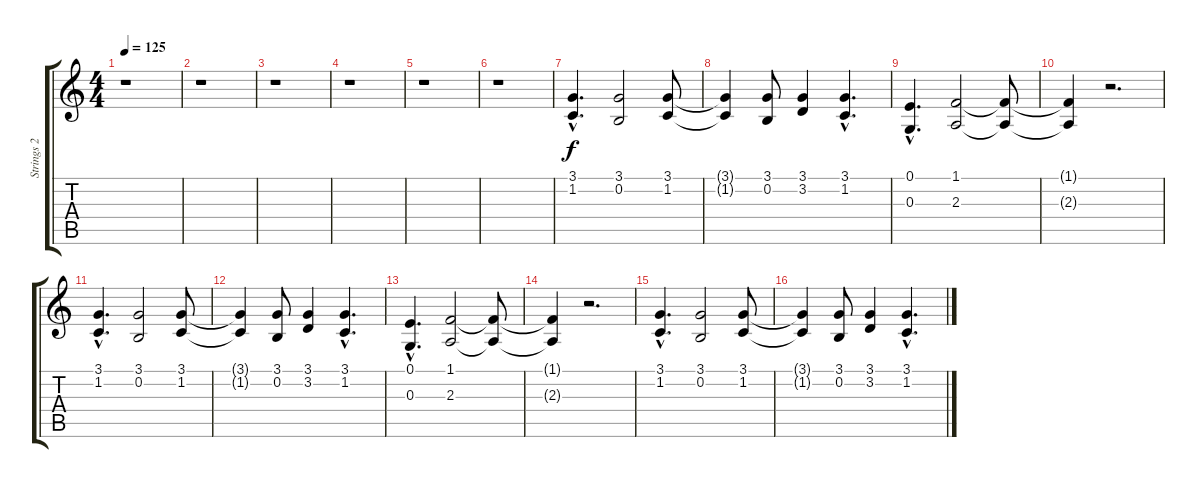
\track ("Strings 2" "Strings 2") {instrument stringensemble1}
\staff {score tabs}
\tuning (E4 B3 G3 D3 A2 E2) {hide}
\ts (4 4)
\tempo 125
\clef g2
\ks c
r.1{dy f} |
r.1 |
r.1 |
r.1 |
r.1 |
r.1 |
(3.1{hac} 1.2{hac}).4{d} (3.1 0.2).2 (3.1 1.2).8 |
(3.1{t} 1.2{t}).4 (3.1 0.2).8 (3.1 3.2).4 (3.1{hac} 1.2{hac}).4{d} |
(0.1{hac} 0.3{hac}).4{d} (1.1 2.3).2 (1.1{t} 2.3{t}).8 |
(1.1{t} 2.3{t}).4 r.2{d} |
(3.1{hac} 1.2{hac}).4{d} (3.1 0.2).2 (3.1 1.2).8 |
(3.1{t} 1.2{t}).4 (3.1 0.2).8 (3.1 3.2).4 (3.1{hac} 1.2{hac}).4{d} |
(0.1{hac} 0.3{hac}).4{d} (1.1 2.3).2 (1.1{t} 2.3{t}).8 |
(1.1{t} 2.3{t}).4 r.2{d} |
(3.1{hac} 1.2{hac}).4{d} (3.1 0.2).2 (3.1 1.2).8 |
(3.1{t} 1.2{t}).4 (3.1 0.2).8 (3.1 3.2).4 (3.1{hac} 1.2{hac}).4{d}
